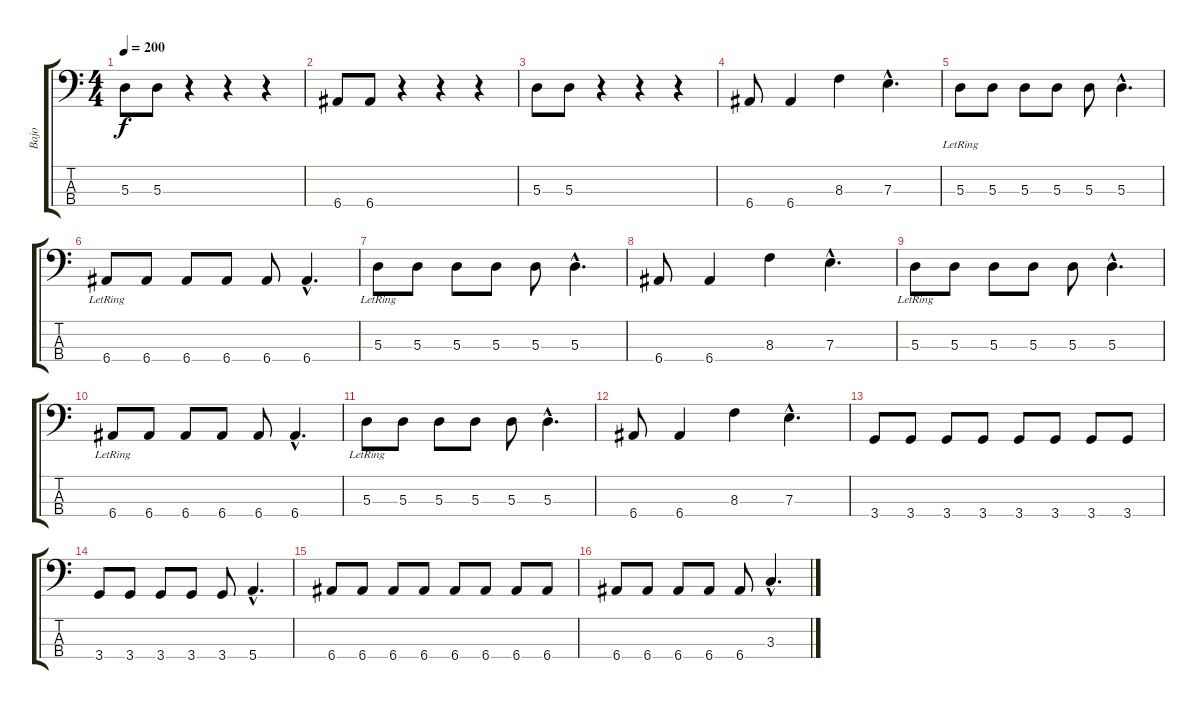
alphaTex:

\track ("Bajo" "Bajo") {instrument electricbassfinger}
\staff {score tabs}
\tuning (G2 D2 A1 E1) {hide}
\ts (4 4)
\tempo 200
\clef f4
\ks c
5.3.8{dy f} 5.3.8 r.4 r.4 r.4 |
6.4.8 6.4.8 r.4 r.4 r.4 |
5.3.8 5.3.8 r.4 r.4 r.4 |
6.4.8 6.4.4 8.3.4 7.3{hac}.4{d} |
5.3{lr}.8 5.3.8 5.3.8 5.3.8 5.3.8 5.3{hac}.4{d} |
6.4{lr}.8 6.4.8 6.4.8 6.4.8 6.4.8 6.4{hac}.4{d} |
5.3{lr}.8 5.3.8 5.3.8 5.3.8 5.3.8 5.3{hac}.4{d} |
6.4.8 6.4.4 8.3.4 7.3{hac}.4{d} |
5.3{lr}.8 5.3.8 5.3.8 5.3.8 5.3.8 5.3{hac}.4{d} |
6.4{lr}.8 6.4.8 6.4.8 6.4.8 6.4.8 6.4{hac}.4{d} |
5.3{lr}.8 5.3.8 5.3.8 5.3.8 5.3.8 5.3{hac}.4{d} |
6.4.8 6.4.4 8.3.4 7.3{hac}.4{d} |
3.4.8 3.4.8 3.4.8 3.4.8 3.4.8 3.4.8 3.4.8 3.4.8 |
3.4.8 3.4.8 3.4.8 3.4.8 3.4.8 5.4{hac}.4{d} |
6.4.8 6.4.8 6.4.8 6.4.8 6.4.8 6.4.8 6.4.8 6.4.8 |
6.4.8 6.4.8 6.4.8 6.4.8 6.4.8 3.3{hac}.4{d}
